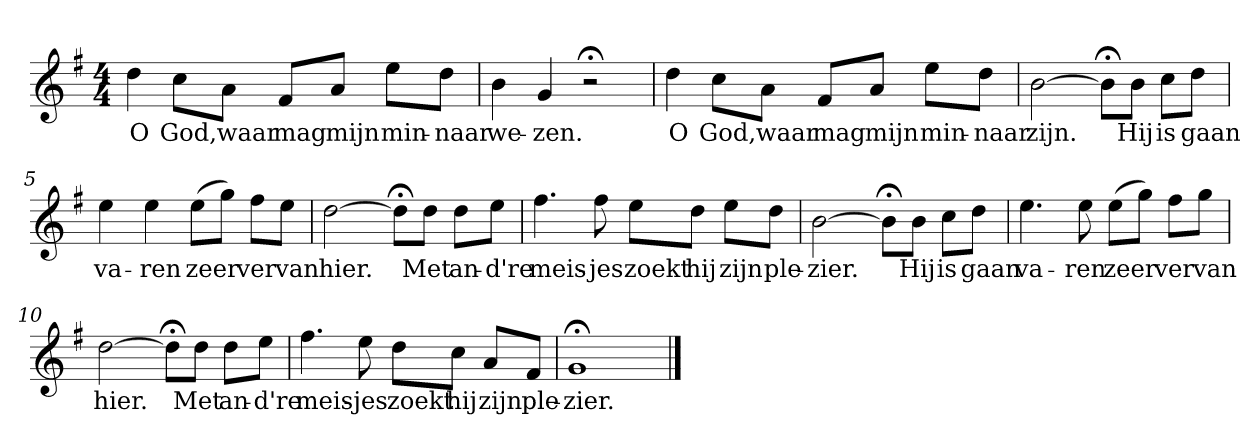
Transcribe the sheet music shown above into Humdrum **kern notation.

**kern	**text
*part1	*part1
*staff1	*staff1
*k[f#]	*
*G:	*
*M4/4	*
*MM120	*
=1	=1
4dd	O
8ccL	God,
8aJ	waar
8f#L	mag
8aJ	mijn
8eeL	min-
8ddJ	-naar
=2	=2
4b	we-
4g	-zen.
2r;<	.
=3	=3
4dd	O
8ccL	God,
8aJ	waar
8f#L	mag
8aJ	mijn
8eeL	min-
8ddJ	-naar
=4	=4
[2b	zijn.
8b;<L]	.
8bJ	Hij
8ccL	is
8ddJ	gaan
=5	=5
4ee	va-
4ee	-ren
(8eeL	zeer
8ggJ)	.
8ff#L	ver
8eeJ	van
=6	=6
[2dd	hier.
8dd;<L]	.
8ddJ	Met
8ddL	an-
8eeJ	-d're
=7	=7
4.ff#	meis-
8ff#	-jes
8eeL	zoekt
8ddJ	hij
8eeL	zijn
8ddJ	ple-
=8	=8
[2b	-zier.
8b;<L]	.
8bJ	Hij
8ccL	is
8ddJ	gaan
=9	=9
4.ee	va-
8ee	-ren
(8eeL	zeer
8ggJ)	.
8ff#L	ver
8ggJ	van
=10	=10
[2dd	hier.
8dd;<L]	.
8ddJ	Met
8ddL	an-
8eeJ	-d're
=11	=11
4.ff#	meis-
8ee	-jes
8ddL	zoekt
8ccJ	hij
8aL	zijn
8f#J	ple-
=12	=12
1g;<	-zier.
==	==
*-	*-
